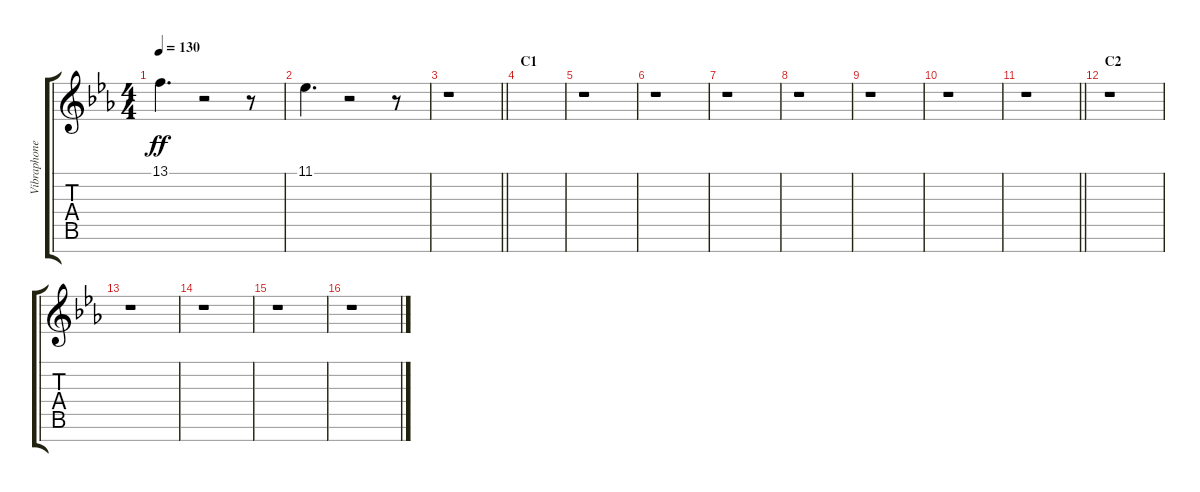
\track ("Vibraphone" "Vibraphone") {instrument fx7echoes}
\staff {score tabs}
\tuning (E4 B3 G3 D3 A2 E2 B1) {hide}
\ts (4 4)
\tempo 130
\clef g2
\ks eb
13.1.4{d dy ff} r.2 r.8 |
11.1.4{d} r.2 r.8 |
\barLineRight lightlight
r.1 |
\section ("" "C1")
|
r.1 |
r.1 |
r.1 |
r.1 |
r.1 |
r.1 |
\barLineRight lightlight
r.1 |
\section ("" "C2")
r.1 |
r.1 |
r.1 |
r.1 |
r.1
